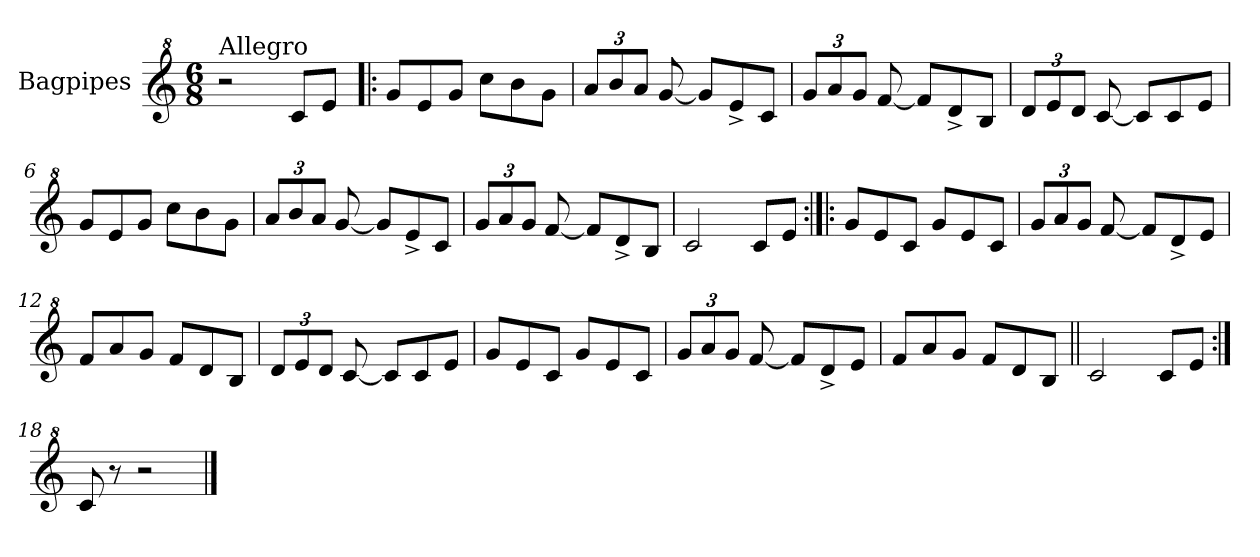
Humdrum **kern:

**kern
*part1
*staff1
*I"Bagpipes
*I'Bag
*clefG^2
*k[]
*C:
*M6/8
=1
!LO:TX:a:t=Allegro
2r
8cc/L
8ee/J
=2!|:
8gg/L
8ee/
8gg/J
8ccc\L
8bb\
8gg\J
=3
*Xbrackettup
12aa/L
12bb/
12aa/J
[8gg/
8gg/L]
8ee^/
8cc/J
=4
12gg/L
12aa/
12gg/J
[8ff/
8ff/L]
8dd^/
8b/J
=5
12dd/L
12ee/
12dd/J
[8cc/
8cc/L]
8cc/
8ee/J
=6
8gg/L
8ee/
8gg/J
8ccc\L
8bb\
8gg\J
!!LO:LB:g=z
=7
12aa/L
12bb/
12aa/J
[8gg/
8gg/L]
8ee^/
8cc/J
=8
12gg/L
12aa/
12gg/J
[8ff/
8ff/L]
8dd^/
8b/J
=9
2cc/
8cc/L
8ee/J
=10:|!|:
8gg/L
8ee/
8cc/J
8gg/L
8ee/
8cc/J
=11
12gg/L
12aa/
12gg/J
[8ff/
8ff/L]
8dd^/
8ee/J
=12
8ff/L
8aa/
8gg/J
8ff/L
8dd/
8b/J
!!LO:LB:g=z
=13
12dd/L
12ee/
12dd/J
[8cc/
8cc/L]
8cc/
8ee/J
=14
8gg/L
8ee/
8cc/J
8gg/L
8ee/
8cc/J
=15
12gg/L
12aa/
12gg/J
[8ff/
8ff/L]
8dd^/
8ee/J
=16
8ff/L
8aa/
8gg/J
8ff/L
8dd/
8b/J
=17||
2cc/
8cc/L
8ee/J
=18:|!
8cc/
8r
2r
==
*-
